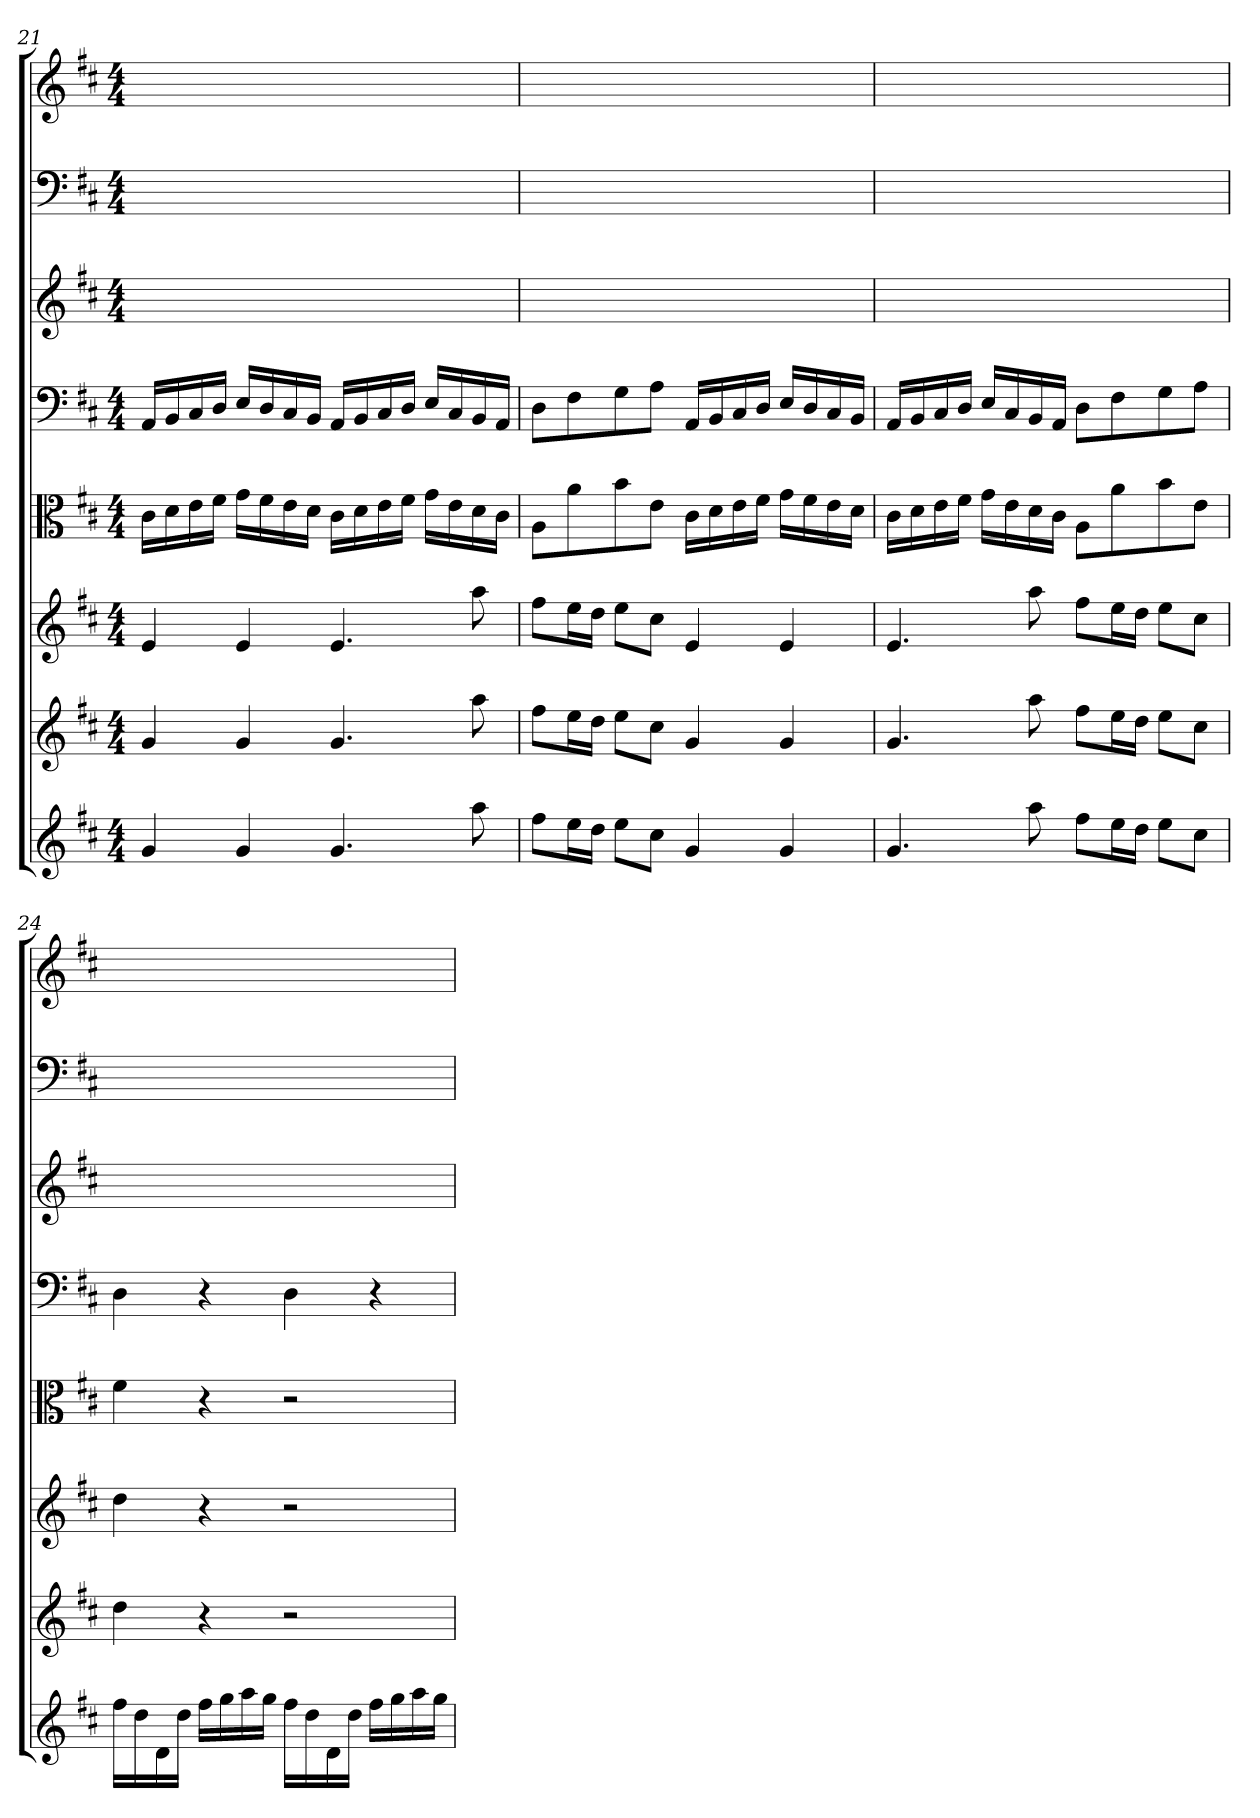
**kern	**kern	**kern	**kern	**kern	**kern	**kern	**kern
*part8	*part7	*part6	*part5	*part4	*part3	*part2	*part1
*staff8	*staff7	*staff6	*staff5	*staff4	*staff3	*staff2	*staff1
*clefG2	*clefG2	*clefG2	*clefC3	*clefF4	*clefG2	*clefF4	*clefG2
*k[f#c#]	*k[f#c#]	*k[f#c#]	*k[f#c#]	*k[f#c#]	*k[f#c#]	*k[f#c#]	*k[f#c#]
*D:	*D:	*D:	*D:	*D:	*D:	*D:	*D:
*M4/4	*M4/4	*M4/4	*M4/4	*M4/4	*M4/4	*M4/4	*M4/4
=21	=21	=21	=21	=21	=21	=21	=21
4g/	4g/	4e/	16c#\LL	16AA/LL	1ryy	1ryy	1ryy
.	.	.	16d\	16BB/	.	.	.
.	.	.	16e\	16C#/	.	.	.
.	.	.	16f#\JJ	16D/JJ	.	.	.
4g/	4g/	4e/	16g\LL	16E/LL	.	.	.
.	.	.	16f#\	16D/	.	.	.
.	.	.	16e\	16C#/	.	.	.
.	.	.	16d\JJ	16BB/JJ	.	.	.
4.g/	4.g/	4.e/	16c#\LL	16AA/LL	.	.	.
.	.	.	16d\	16BB/	.	.	.
.	.	.	16e\	16C#/	.	.	.
.	.	.	16f#\JJ	16D/JJ	.	.	.
.	.	.	16g\LL	16E/LL	.	.	.
.	.	.	16e\	16C#/	.	.	.
8aa\	8aa\	8aa\	16d\	16BB/	.	.	.
.	.	.	16c#\JJ	16AA/JJ	.	.	.
=22	=22	=22	=22	=22	=22	=22	=22
8ff#\L	8ff#\L	8ff#\L	8A\L	8D\L	1ryy	1ryy	1ryy
16ee\L	16ee\L	16ee\L	8a\	8F#\	.	.	.
16dd\JJ	16dd\JJ	16dd\JJ	.	.	.	.	.
8ee\L	8ee\L	8ee\L	8b\	8G\	.	.	.
8cc#\J	8cc#\J	8cc#\J	8e\J	8A\J	.	.	.
4g/	4g/	4e/	16c#\LL	16AA/LL	.	.	.
.	.	.	16d\	16BB/	.	.	.
.	.	.	16e\	16C#/	.	.	.
.	.	.	16f#\JJ	16D/JJ	.	.	.
4g/	4g/	4e/	16g\LL	16E/LL	.	.	.
.	.	.	16f#\	16D/	.	.	.
.	.	.	16e\	16C#/	.	.	.
.	.	.	16d\JJ	16BB/JJ	.	.	.
=23	=23	=23	=23	=23	=23	=23	=23
4.g/	4.g/	4.e/	16c#\LL	16AA/LL	1ryy	1ryy	1ryy
.	.	.	16d\	16BB/	.	.	.
.	.	.	16e\	16C#/	.	.	.
.	.	.	16f#\JJ	16D/JJ	.	.	.
.	.	.	16g\LL	16E/LL	.	.	.
.	.	.	16e\	16C#/	.	.	.
8aa\	8aa\	8aa\	16d\	16BB/	.	.	.
.	.	.	16c#\JJ	16AA/JJ	.	.	.
8ff#\L	8ff#\L	8ff#\L	8A\L	8D\L	.	.	.
16ee\L	16ee\L	16ee\L	8a\	8F#\	.	.	.
16dd\JJ	16dd\JJ	16dd\JJ	.	.	.	.	.
8ee\L	8ee\L	8ee\L	8b\	8G\	.	.	.
8cc#\J	8cc#\J	8cc#\J	8e\J	8A\J	.	.	.
=24	=24	=24	=24	=24	=24	=24	=24
16ff#\LL	4dd\	4dd\	4f#\	4D\	1ryy	1ryy	1ryy
16dd\	.	.	.	.	.	.	.
16d\	.	.	.	.	.	.	.
16dd\JJ	.	.	.	.	.	.	.
16ff#\LL	4r	4r	4r	4r	.	.	.
16gg\	.	.	.	.	.	.	.
16aa\	.	.	.	.	.	.	.
16gg\JJ	.	.	.	.	.	.	.
16ff#\LL	2r	2r	2r	4D\	.	.	.
16dd\	.	.	.	.	.	.	.
16d\	.	.	.	.	.	.	.
16dd\JJ	.	.	.	.	.	.	.
16ff#\LL	.	.	.	4r	.	.	.
16gg\	.	.	.	.	.	.	.
16aa\	.	.	.	.	.	.	.
16gg\JJ	.	.	.	.	.	.	.
=	=	=	=	=	=	=	=
*-	*-	*-	*-	*-	*-	*-	*-
